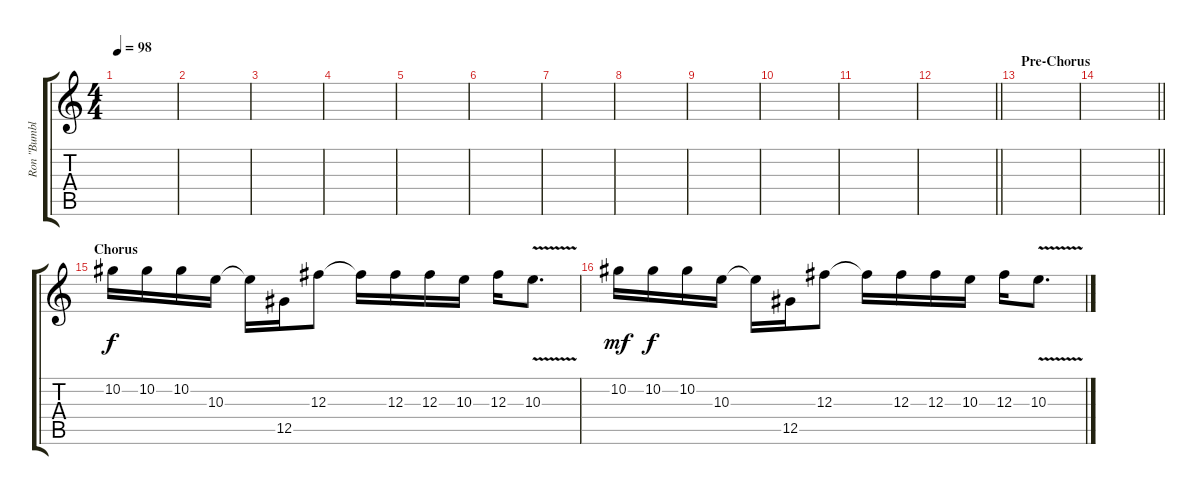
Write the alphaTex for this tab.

\track ("Ron \"Bumblefoot\" Thal (Lead)" "Ron \"Bumbl") {instrument distortionguitar}
\staff {score tabs}
\tuning (Eb4 Bb3 Gb3 Db3 Ab2 D2) {hide}
\ts (4 4)
\tempo 98
\clef g2
\ks c
|
|
|
|
|
|
|
|
|
|
|
\barLineRight lightlight
|
\section ("" "Pre-Chorus")
|
\barLineRight lightlight
|
\section ("" "Chorus")
10.2.16 10.2.16{dy f} 10.2.16 10.3.16 10.3{t}.16 12.5.16 12.3.8 12.3{t}.16 12.3.16 12.3.16 10.3.16 12.3.16 10.3{v}.8{d} |
10.2.16{dy mf} 10.2.16{dy f} 10.2.16 10.3.16 10.3{t}.16 12.5.16 12.3.8 12.3{t}.16 12.3.16 12.3.16 10.3.16 12.3.16 10.3{v}.8{d}
